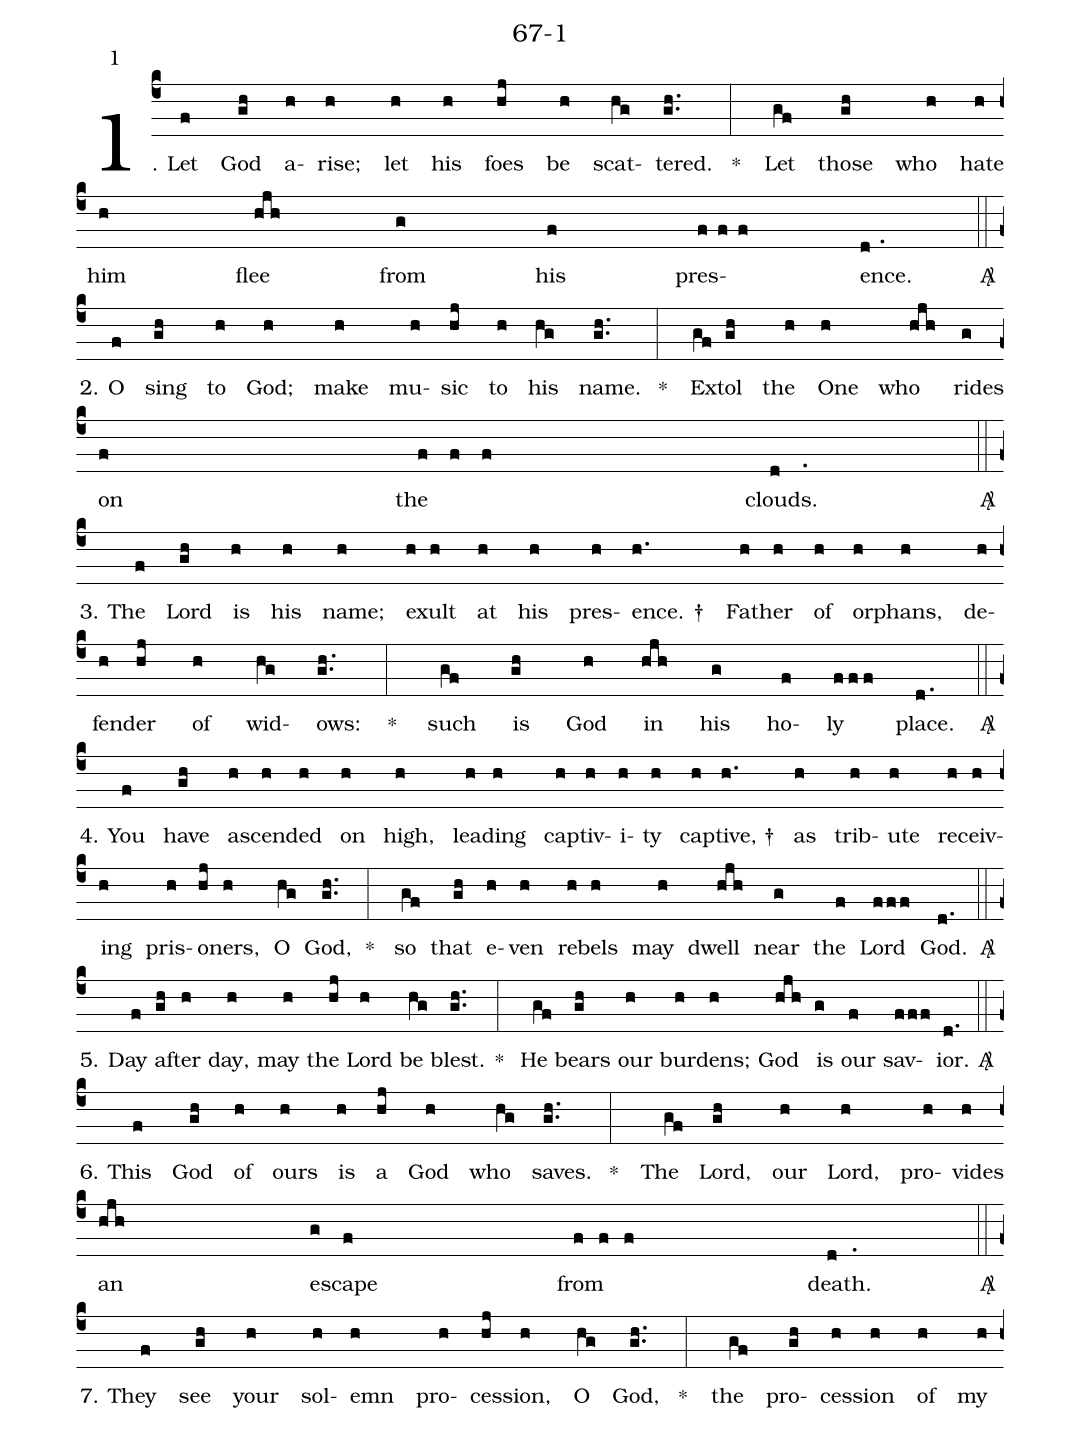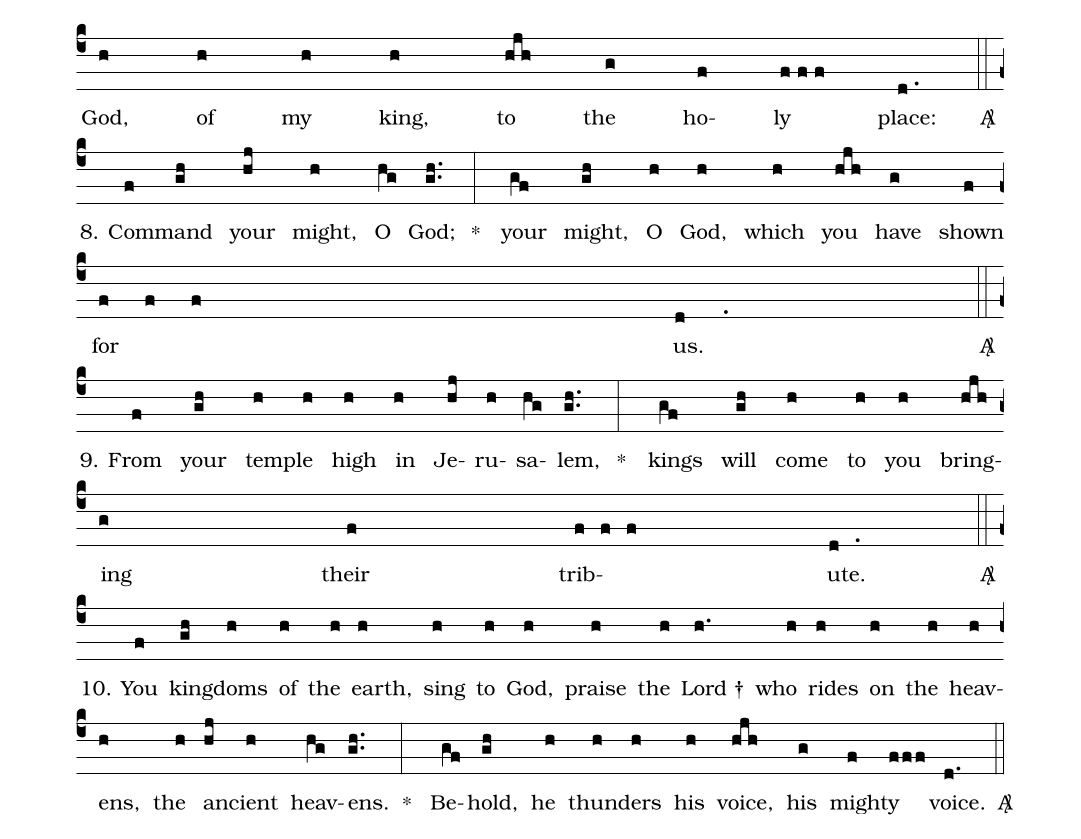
name: 67-1;
annotation: 1;
%%
(c4)1. Let(f) God(gh) a(h)rise;(h) let(h) his(h) foes(hj) be(h) scat(hg)tered.(gh..) * (:) Let(gf) those(gh) who(h) hate(h) him(h) flee(hjh) from(g) his(f) pres(fff)ence.(d.) <sp>A/</sp> (::) (z)
2. O(f) sing(gh) to(h) God;(h) make(h) mu(h)sic(hj) to(h) his(hg) name.(gh..) * (:) Ex(gf)tol(gh) the(h) One(h) who(hjh) rides(g) on(f) the(fff) clouds.(d.)  <sp>A/</sp> (::) (z)
3. The(f) Lord(gh) is(h) his(h) name;(h) ex(h)ult(h) at(h) his(h) pres(h)ence. †(h.) Fa(h)ther(h) of(h) or(h)phans,(h) de(h)fend(h)er(hj) of(h) wid(hg)ows:(gh..) * (:) such(gf) is(gh) God(h) in(hjh) his(g) ho(f)ly(fff) place.(d.) <sp>A/</sp> (::) (z)
4. You(f) have(gh) as(h)cend(h)ed(h) on(h) high,(h) lead(h)ing(h) cap(h)tiv(h)i(h)ty(h) cap(h)tive, †(h.) as(h) trib(h)ute(h) re(h)ceiv(h)ing(h) pris(h)on(hj)ers,(h) O(hg) God,(gh..) * (:) so(gf) that(gh) e(h)ven(h) re(h)bels(h) may(h) dwell(hjh) near(g) the(f) Lord(fff) God.(d.) <sp>A/</sp> (::) (z)
5. Day(f) af(gh)ter(h) day,(h) may(h) the(hj) Lord(h) be(hg) blest.(gh..) * (:) He(gf) bears(gh) our(h) bur(h)dens;(h) God(hjh) is(g) our(f) sav(fff)ior.(d.) <sp>A/</sp> (::) (z)
6. This(f) God(gh) of(h) ours(h) is(h) a(hj) God(h) who(hg) saves.(gh..) * (:) The(gf) Lord,(gh) our(h) Lord,(h) pro(h)vides(h) an(hjh) es(g)cape(f) from(fff) death.(d.) <sp>A/</sp> (::) (z)
7. They(f) see(gh) your(h) sol(h)emn(h) pro(h)ces(hj)sion,(h) O(hg) God,(gh..) * (:) the(gf) pro(gh)ces(h)sion(h) of(h) my(h) God,(h) of(h) my(h) king,(h) to(hjh) the(g) ho(f)ly(fff) place:(d.) <sp>A/</sp> (::) (z)
8. Com(f)mand(gh) your(hj) might,(h) O(hg) God;(gh..) * (:) your(gf) might,(gh) O(h) God,(h) which(h) you(hjh) have(g) shown(f) for(fff) us.(d.) <sp>A/</sp> (::) (z)
9. From(f) your(gh) tem(h)ple(h) high(h) in(h) Je(hj)ru(h)sa(hg)lem,(gh..) * (:) kings(gf) will(gh) come(h) to(h) you(h) bring(hjh)ing(g) their(f) trib(fff)ute.(d.) <sp>A/</sp> (::) (z)
10. You(f) king(gh)doms(h) of(h) the(h) earth,(h) sing(h) to(h) God,(h) praise(h) the(h) Lord †(h.) who(h) rides(h) on(h) the(h) heav(h)ens,(h) the(h) an(hj)cient(h) heav(hg)ens.(gh..) * (:) Be(gf)hold,(gh) he(h) thun(h)ders(h) his(h) voice,(hjh) his(g) might(f)y(fff) voice.(d.) <sp>A/</sp> (::) (z)
